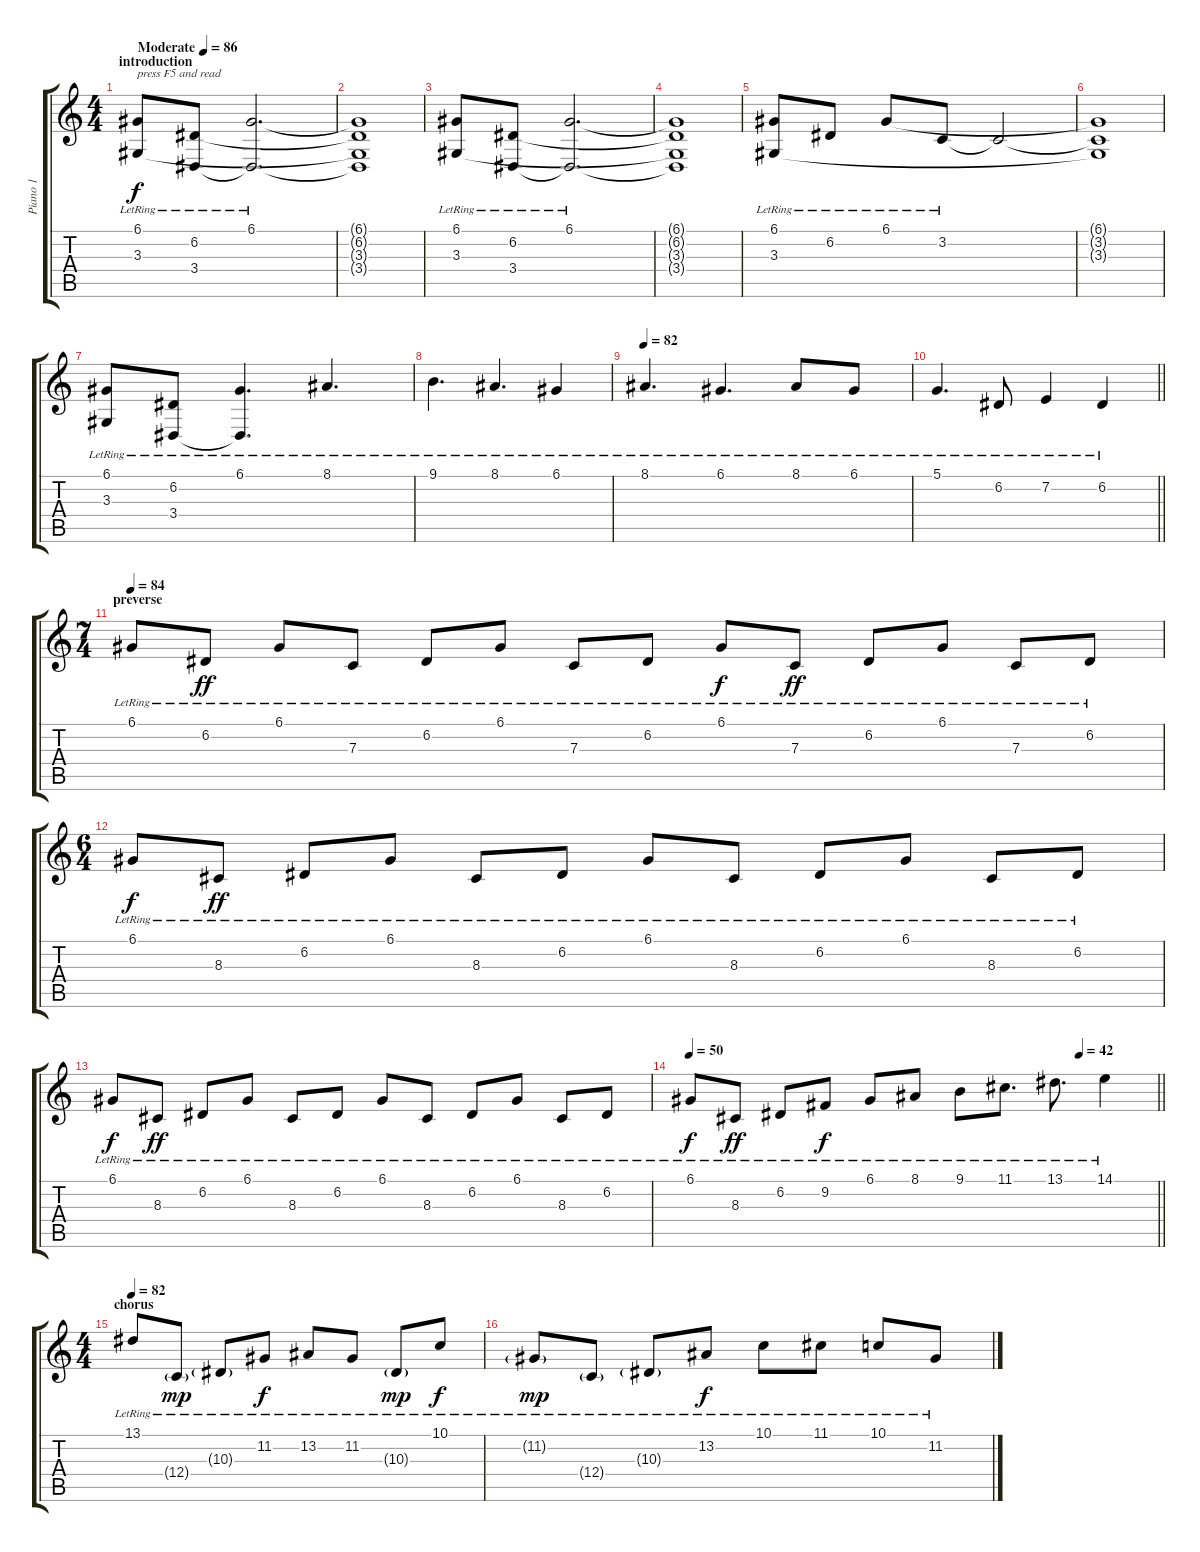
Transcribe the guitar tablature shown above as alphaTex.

\track ("Piano 1" "Piano 1") {instrument acousticgrandpiano}
\staff {score tabs}
\tuning (D4 A3 F3 C3 G2 C2) {hide}
\ts (4 4)
\section ("" "introduction")
\tempo (86 "Moderate")
\clef g2
\ks c
(6.1 3.3{lr}).8{txt "press F5 and read" dy f instrument acousticgrandpiano} (6.2{lr} 3.4{lr}).8 (6.1{lr} 3.4{t}).2{d} |
(6.1{t} 6.2{t} 3.3{t} 3.4{t}).1 |
(6.1 3.3{lr}).8 (6.2{lr} 3.4{lr}).8 (6.1{lr} 3.4{t}).2{d} |
(6.1{t} 6.2{t} 3.3{t} 3.4{t}).1 |
(6.1 3.3{lr}).8 6.2{lr}.8 6.1{lr}.8 3.2{lr}.8 3.2{t}.2 |
(6.1{t} 3.2{t} 3.3{t}).1 |
(6.1 3.3{lr}).8 (6.2{lr} 3.4{lr}).8 (6.1{lr} 3.4{t}).4{d} 8.1{lr}.4{d} |
9.1{lr}.4{d} 8.1{lr}.4{d} 6.1{lr}.4 |
\tempo 82
8.1{lr}.4{d} 6.1{lr}.4{d} 8.1{lr}.8 6.1{lr}.8 |
\barLineRight lightlight
5.1{lr}.4{d} 6.2{lr}.8 7.2{lr}.4 6.2{lr}.4 |
\ts (7 4)
\section ("" "preverse")
\tempo 84
6.1{lr}.8 6.2{lr}.8{dy ff} 6.1{lr}.8 7.3{lr}.8 6.2{lr}.8 6.1{lr}.8 7.3{lr}.8 6.2{lr}.8 6.1{lr}.8{dy f} 7.3{lr}.8{dy ff} 6.2{lr}.8 6.1{lr}.8 7.3{lr}.8 6.2{lr}.8 |
\ts (6 4)
6.1{lr}.8{dy f} 8.3{lr}.8{dy ff} 6.2{lr}.8 6.1{lr}.8 8.3{lr}.8 6.2{lr}.8 6.1{lr}.8 8.3{lr}.8 6.2{lr}.8 6.1{lr}.8 8.3{lr}.8 6.2{lr}.8 |
6.1{lr}.8{dy f} 8.3{lr}.8{dy ff} 6.2{lr}.8 6.1{lr}.8 8.3{lr}.8 6.2{lr}.8 6.1{lr}.8 8.3{lr}.8 6.2{lr}.8 6.1{lr}.8 8.3{lr}.8 6.2{lr}.8 |
\tempo 50
\tempo (42 0.8333333333333334)
\barLineRight lightlight
6.1{lr}.8{dy f} 8.3{lr}.8{dy ff} 6.2{lr}.8 9.2{lr}.8{dy f} 6.1{lr}.8 8.1{lr}.8 9.1{lr}.8 11.1{lr}.8{d} 13.1{lr}.8{d} 14.1{lr}.4 |
\ts (4 4)
\section ("" "chorus")
\tempo 82
13.1{lr}.8 12.4{g lr}.8{dy mp} 10.3{g lr}.8 11.2{lr}.8{dy f} 13.2{lr}.8 11.2{lr}.8 10.3{g lr}.8{dy mp} 10.1{lr}.8{dy f} |
11.2{g lr}.8{dy mp} 12.4{g lr}.8 10.3{g lr}.8 13.2{lr}.8{dy f} 10.1{lr}.8 11.1{lr}.8 10.1{lr}.8 11.2{lr}.8
